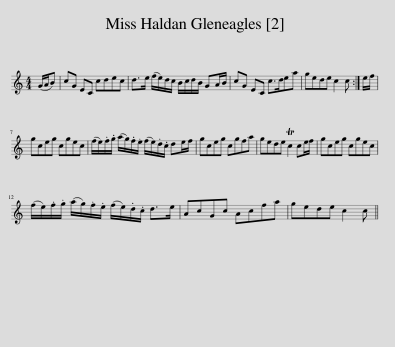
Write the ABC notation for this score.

X:1
L:1/8
M:4/4
I:linebreak $
K:C
V:1 treble
V:1
 (G/A/B) | cG EC cdec | d>e (f/e/)d/c/ B/c/d/B/ GA/B/ | cG EC c>dea | gede c2 c :| %5
 e/f/ |$ gceg cgec | (f/e/).f/.g/ (a/g/).f/.e/ (f/e/).d/.c/ de/f/ | gceg cgfa | gede Tc2 ce/f/ | %10
 gceg cgec |$ (f/e/).f/.g/ (a/g/).f/.e/ (f/e/).d/.c/ d>e | AcGc Acfa | gede c2 c || %14
